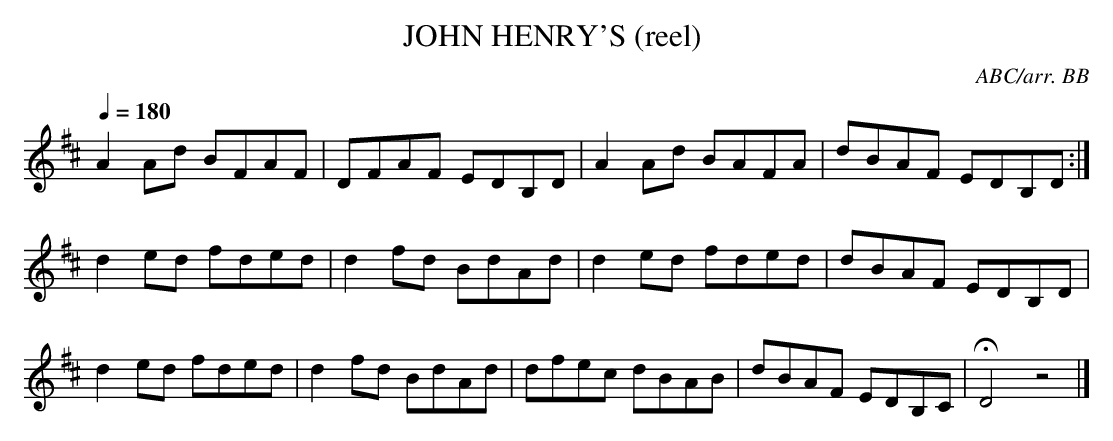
X:1
T:JOHN HENRY'S (reel) \
C:ABC/arr. BB\
M:4/4\
L:1/8\
Q:1/4=180\
K:D\
A2Ad BFAF|DFAF EDB,D|A2Ad BAFA|dBAF EDB,D :|\
d2ed fded|d2fd BdAd|d2 ed fded|dBAF EDB,D|\
d2ed fded|d2fd BdAd|dfec dBAB|dBAF EDB,C|HD4z4|]\
\
\
